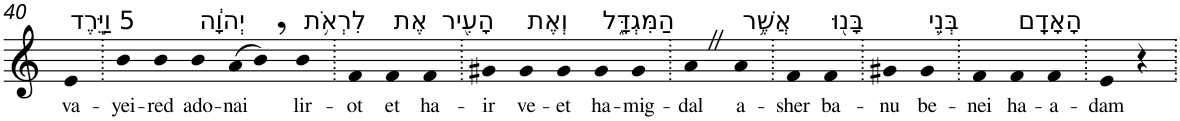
**kern	**text
*part1	*part1
*staff1	*staff1
*I"Piano	*
*I'Pno	*
!!LO:PB:g=z
*clefG2	*
*k[]	*
=40	=40
!LO:TX:a:t=5 וַיֵּ֣רֶד	!
!	!LO:LY:b
4e	va-
=41.	=41.
!	!LO:LY:b
4b	-yei-
!	!LO:LY:b
4b	-red
!LO:TX:a:t=יְהוָ֔ה	!
!	!LO:LY:b
4b	ado-
!	!LO:LY:b
(>8a	-nai
8b,)	.
!LO:TX:a:t=לִרְאֹ֥ת	!
!	!LO:LY:b
4b	lir-
=42.	=42.
!	!LO:LY:b
4f	-ot
!LO:TX:a:t=אֶת	!
!	!LO:LY:b
4f	et
!LO:TX:a:t=הָעִ֖יר	!
!	!LO:LY:b
4f	ha-
=43.	=43.
!	!LO:LY:b
4g#X	-ir
!LO:TX:a:t=וְאֶת	!
!	!LO:LY:b
4g#	ve-
!	!LO:LY:b
4g#	-et
!LO:TX:a:t=הַמִּגְדָּ֑ל	!
!	!LO:LY:b
4g#	ha-
!	!LO:LY:b
4g#	-mig-
=44.	=44.
!	!LO:LY:b
4aZ	-dal
!LO:TX:a:t=אֲשֶׁ֥ר	!
!	!LO:LY:b
4a	a-
=45.	=45.
!	!LO:LY:b
4f	-sher
!LO:TX:a:t=בָּנ֖וּ	!
!	!LO:LY:b
4f	ba-
=46.	=46.
!	!LO:LY:b
4g#X	-nu
!LO:TX:a:t=בְּנֵ֥י	!
!	!LO:LY:b
4g#	be-
=47.	=47.
!	!LO:LY:b
4f	-nei
!LO:TX:a:t=הָאָדָֽם	!
!	!LO:LY:b
4f	ha-
!	!LO:LY:b
4f	-a-
=48.	=48.
!	!LO:LY:b
4e	-dam
4r	.
=.	=.
*-	*-
